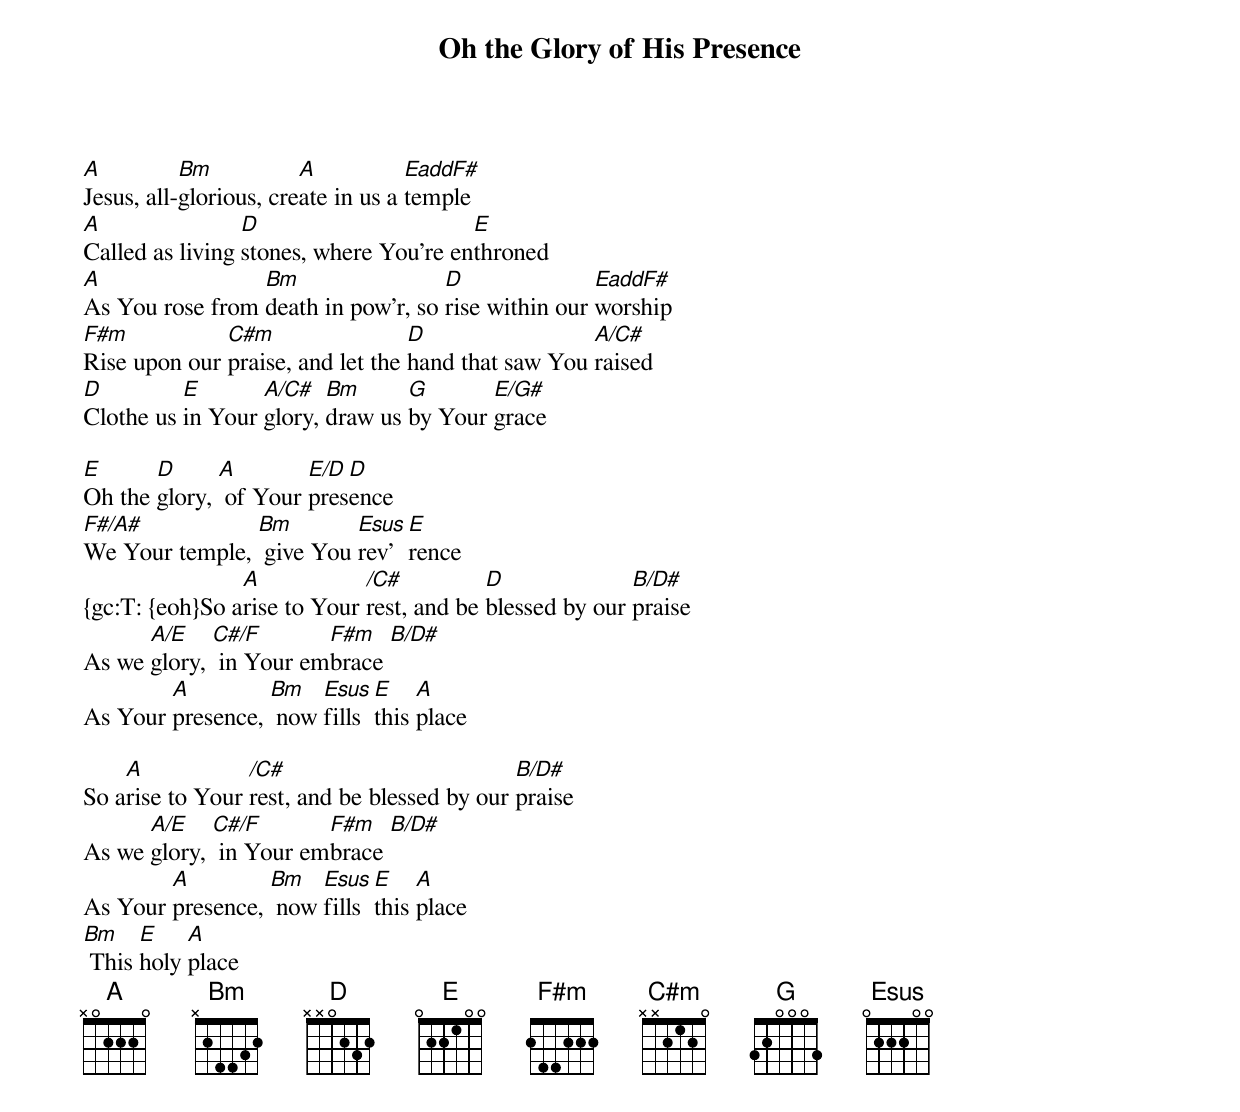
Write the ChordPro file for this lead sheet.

{title: Oh the Glory of His Presence}
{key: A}
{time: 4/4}
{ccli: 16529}
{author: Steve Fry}
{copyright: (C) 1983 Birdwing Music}

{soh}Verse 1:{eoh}
[A]Jesus, all-[Bm]glorious, cre[A]ate in us a [EaddF#]temple
[A]Called as living [D]stones, where You're en[E]throned
[A]As You rose from [Bm]death in pow'r, so [D]rise within our [EaddF#]worship
[F#m]Rise upon our [C#m]praise, and let the [D]hand that saw You [A/C#]raised
[D]Clothe us [E]in Your [A/C#]glory, [Bm]draw us [G]by Your [E/G#]grace

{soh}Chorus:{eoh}
[E]Oh the [D]glory, [A] of Your [E/D]pres[D]ence
[F#/A#]We Your temple, [Bm] give You [Esus]rev'[E]rence
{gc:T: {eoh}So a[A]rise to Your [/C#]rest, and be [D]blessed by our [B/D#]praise
As we [A/E]glory, [C#/F] in Your em[F#m]brace [B/D#]
As Your [A]presence, [Bm] now [Esus]fills [E]this [A]place

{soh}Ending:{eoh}
So a[A]rise to Your [/C#]rest, and be blessed by our [B/D#]praise
As we [A/E]glory, [C#/F] in Your em[F#m]brace [B/D#]
As Your [A]presence, [Bm] now [Esus]fills [E]this [A]place
[Bm] This [E]holy [A]place
